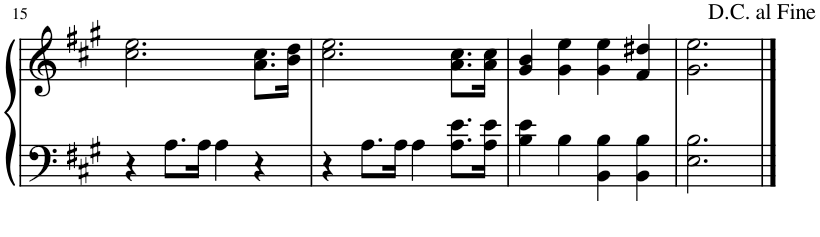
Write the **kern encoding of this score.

**kern	**kern
*part1	*part1
*staff2	*staff1
*I"Piano	*
*I'Pno.	*
!!LO:PB:g=z
*clefF4	*clefG2
*k[f#c#g#]	*k[f#c#g#]
*M4/4	*M4/4
=15	=15
4r	2.cc#\ 2.ee\
8.A\L	.
16A\Jk	.
4A\	.
4r	8.a\ 8.cc#\L
.	16b\ 16dd\Jk
=16	=16
4r	2.cc#\ 2.ee\
8.A\L	.
16A\Jk	.
4A\	.
8.A\ 8.e\L	8.a\ 8.cc#\L
16A\ 16e\Jk	16a\ 16cc#\Jk
=17	=17
4B\ 4e\	4g#/ 4b/
4B\	4g#\ 4ee\
4BB\ 4B\	4g#\ 4ee\
4BB\ 4B\	4f#/ 4dd#X/
=18	=18
2.E\ 2.B\	2.g#\ 2.ee\
!	!LO:TX:a:t=<font size="11"/>D.C. al Fine
!LO:TX:a:t=<font size="11"/>D.C. al Fine	!
==	==
*-	*-
